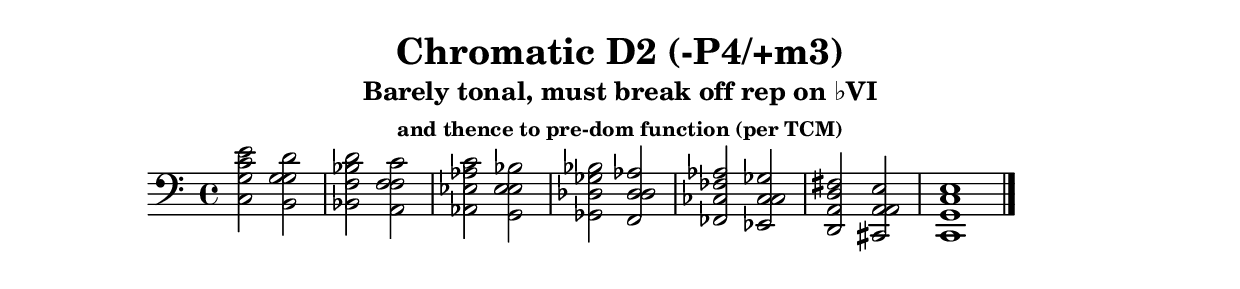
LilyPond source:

% LilyPond engraving system - http://www.lilypond.org/

\version "2.12.0"

\header {
  title = "Chromatic D2 (-P4/+m3)"
  subtitle = "Barely tonal, must break off rep on ♭VI"
  subsubtitle = "and thence to pre-dom function (per TCM)"
}

theKey = \relative c {
  <c g' c e>2
  <b g' g d'>
}

upper = {
  \clef bass
  \key c \major

  \repeat unfold 1 {
    \theKey
    \transpose c bes, \theKey
    \transpose c aes, \theKey
    \transpose c ges, \theKey
    \transpose c fes, \theKey
    \transpose c d, \theKey
    \relative c, {
      <c g' c e>1
    }
  }

  \bar "|."
}
\score {
  \new Staff \upper
  \layout { }
  \midi { }
}